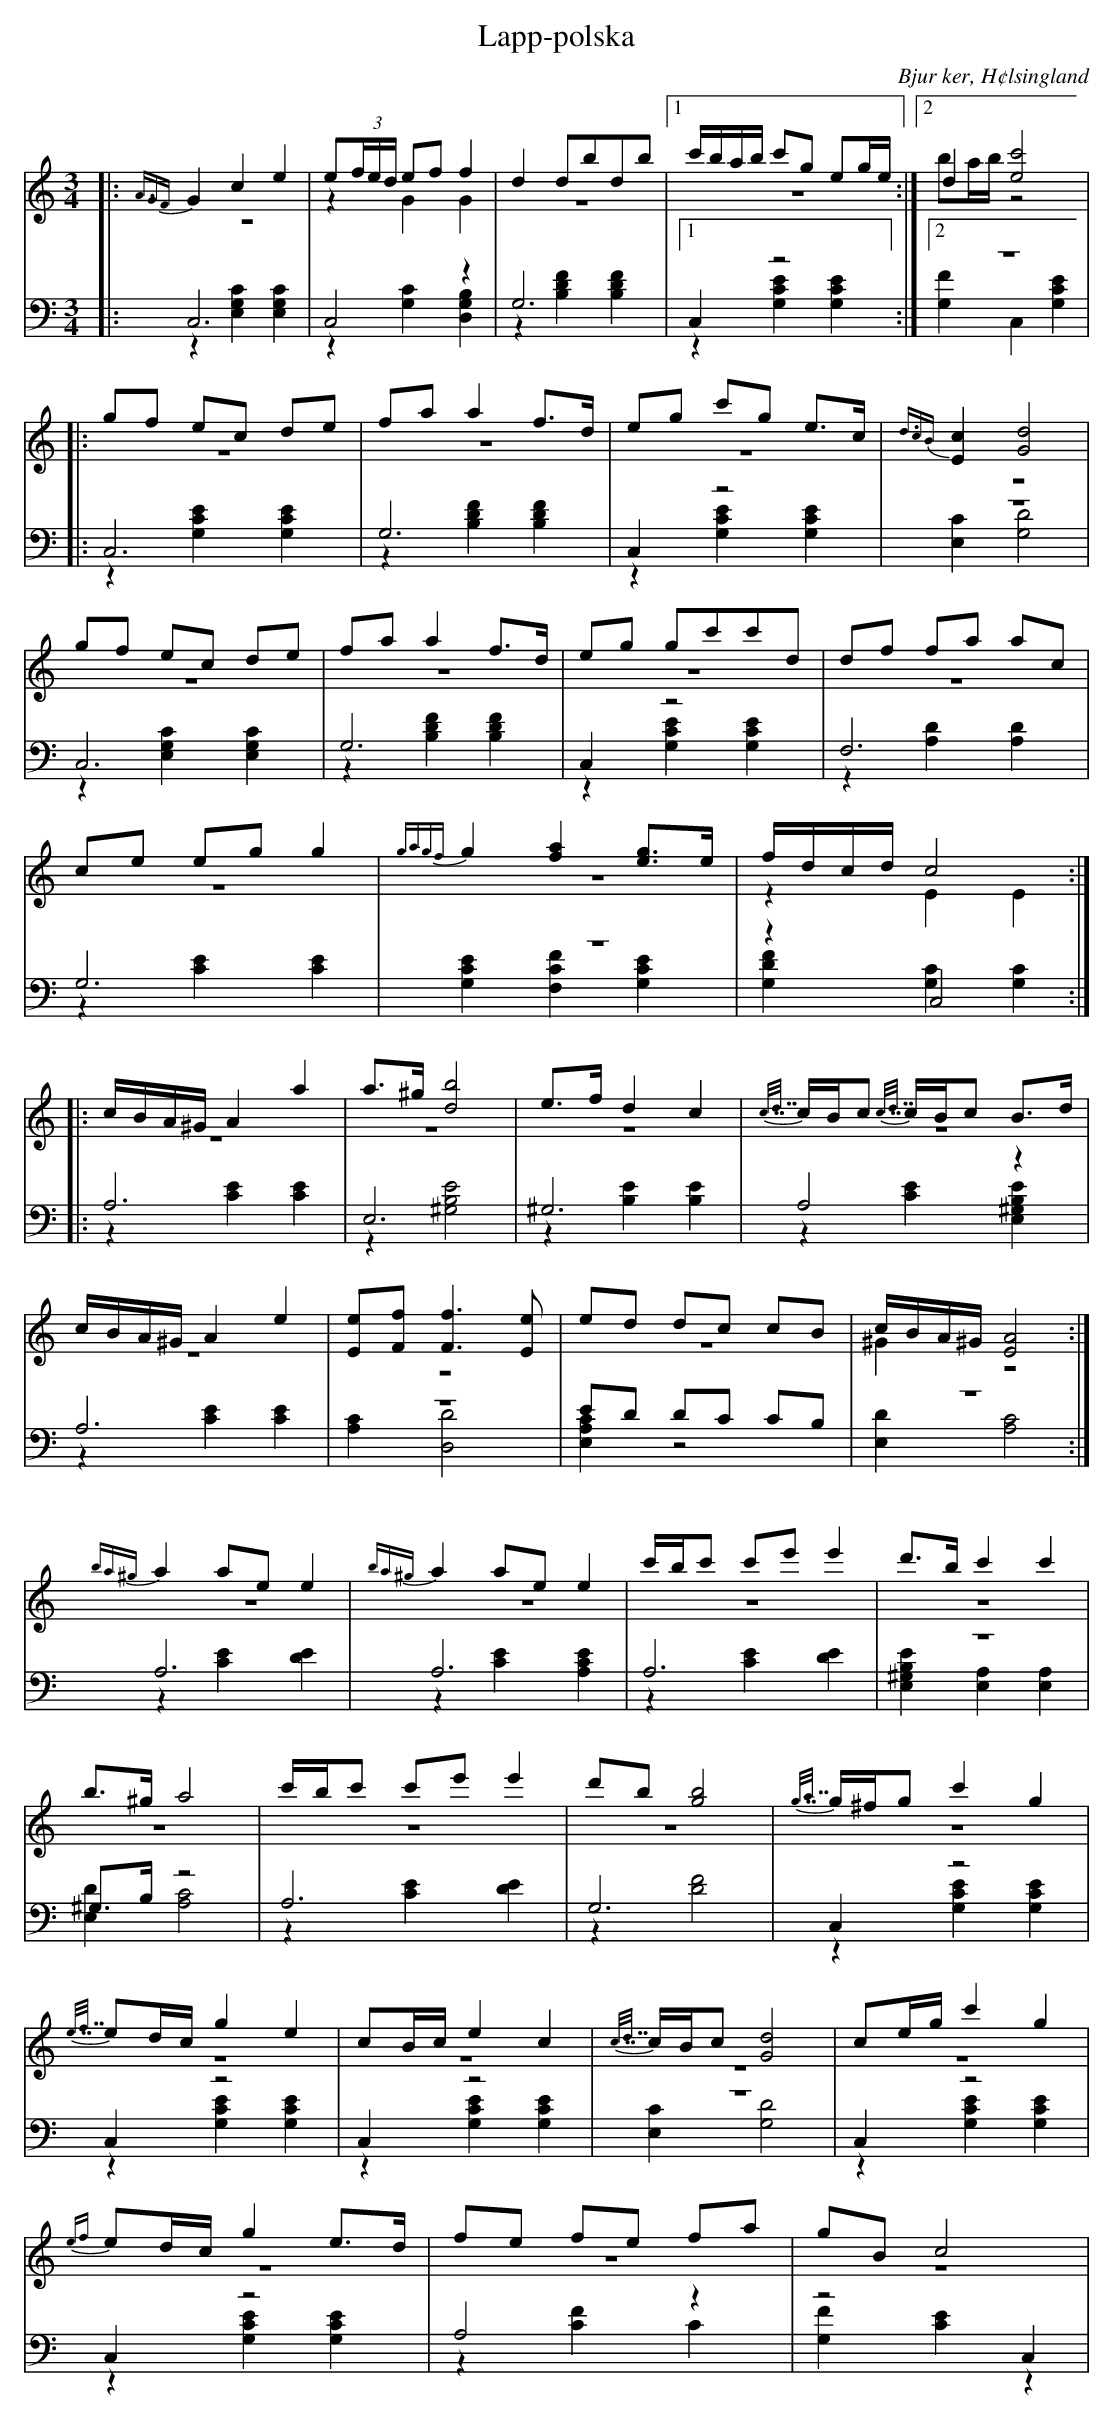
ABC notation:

X:1
T: Lapp-polska
O: Bjur ker, H¢lsingland
M: 3/4
L: 1/8
K: C
V:1
V:2 merge
V:3
V:4 merge
V:1
|:{A3/2GF}G2 c2 e2|e(3f/e/d/ ef f2|d2 dbdb|1 c'/b/a/b/ c'g eg/e/:|2 d2 [e4c'4]|
|:gf ec de|fa a2 f>d|eg c'g e>c|{d3/2cB}[c2E2] [G4d4]|
gf ec de|fa a2 f>d|eg gc'c'd|df fa ac|
ce eg g2|{g2/5a2/5g2/5f2/5}g2 [f2a2] [eg]>e|f/d/c/d/  c4:|
|:c/B/A/^G/ A2 a2|a>^g [d4b4]|e>f d2 c2|{c7/8d7/8}c/B/c {c7/8d7/8}c/B/c B>d|
c/B/A/^G/ A2 e2|[Ee][Ff] [F3f3] [Ee] |ed dc cB|c/B/A/^G/ [E4A4]:|
{ba^g}a2 ae e2|{ba^g}a2 ae e2|c'/b/c' c'e' e'2  |d'>b c'2 c'2|
 b>^g a4|c'/b/c' c'e' e'2|d'b [g4b4]|{g7/8a7/8}g/^f/g c'2 g2|
{e7/8f7/8}ed/c/ g2 e2|cB/c/ e2 c2|{c7/8d7/8}c/B/c [G4d4]|ce/g/ c'2 g2|
{ef}ed/c/ g2 e>d|fe fe fa|gB c4|
V:2
|:z6|z2 G2 G2|z6|1 z6:|2 ba/b/ z4|
|:z6|z6|z6|z6|
 z6|z6|z6|z6|
z6|z6|z2 E2 E2:|
|:z6|z6|z6|z6|
 z6|z6|z6|^G2 z4:|
|z6|z6|z6|z6|
 z6|z6|z6|z6|
z6|z6|z6|z6|
z6|z6|z6|
V:3  clef=bass
|:C,6|C,4 z2|G,6|1 C,2 z4:|2 z6|
|:C,6|G,6|C,2 z4|z6|
C,6|G,6|C,2 z4|F,6|
G,6|z6|z2 C,4:|
|:A,6|E,6|^G,6|A,4 z2|
A,6|z6|ED DC CB,|z6:|
A,6|A,6|A,6|z6|
 ^G,>B, z4|A,6|G,6|C,2 z4|
C,2 z4|C,2 z4|z6|C,2 z4|
C,2 z4|A,4 z2|z4 C,2|
V:4  clef=bass
|:z2 [E,2G,2C2] [E,2G,2C2]|z2 [G,2C2] [D,2G,2B,2]|z2 [B,2D2F2] [B,2D2F2]|1 z2 [G,2C2E2] [G,2C2E2]:|2 [G,2F2] C,2 [G,2C2E2]|
|:z2 [G,2C2E2] [G,2C2E2]|z2 [B,2D2F2] [B,2D2F2]|z2 [G,2C2E2] [G,2C2E2]|[E,2C2] [G,4D4]|
z2 [E,2G,2C2] [E,2G,2C2]|z2 [B,2D2F2] [B,2D2F2]|z2 [G,2C2E2] [G,2C2E2]|z2 [A,2D2] [A,2D2]|
z2 [C2E2] [C2E2]|[G,2C2E2] [F,2C2F2] [G,2C2E2] |[G,2D2F2] [G,2C2] [G,2C2]:|
|:z2 [C2E2] [C2E2]|z2 [^G,4B,4E4]|z2 [B,2E2] [B,2E2]|z2 [C2E2] [E,2^G,2B,2E2]|
z2 [C2E2] [C2E2]|[A,2C2] [D,4D4]|[E,2A,2C2] z4|[E,2D2] [A,4C4]:|
z2 [C2E2] [D2E2]|z2 [C2E2] [A,2C2E2]|z2 [C2E2] [D2E2]|[E,2^G,2B,2E2] [A,2E,2] [A,2E,2]|
 [E,2D2] [A,4C4]|z2 [C2E2] [D2E2]|z2 [D4F4]|z2 [G,2C2E2] [G,2C2E2]|
z2 [G,2C2E2] [G,2C2E2]|z2 [G,2C2E2] [G,2C2E2]|[E,2C2] [G,4D4]|z2 [G,2C2E2] [G,2C2E2]|
z2 [G,2C2E2] [G,2C2E2]|z2 [C2F2] C2|[G,2F2] [C2E2] z2|
